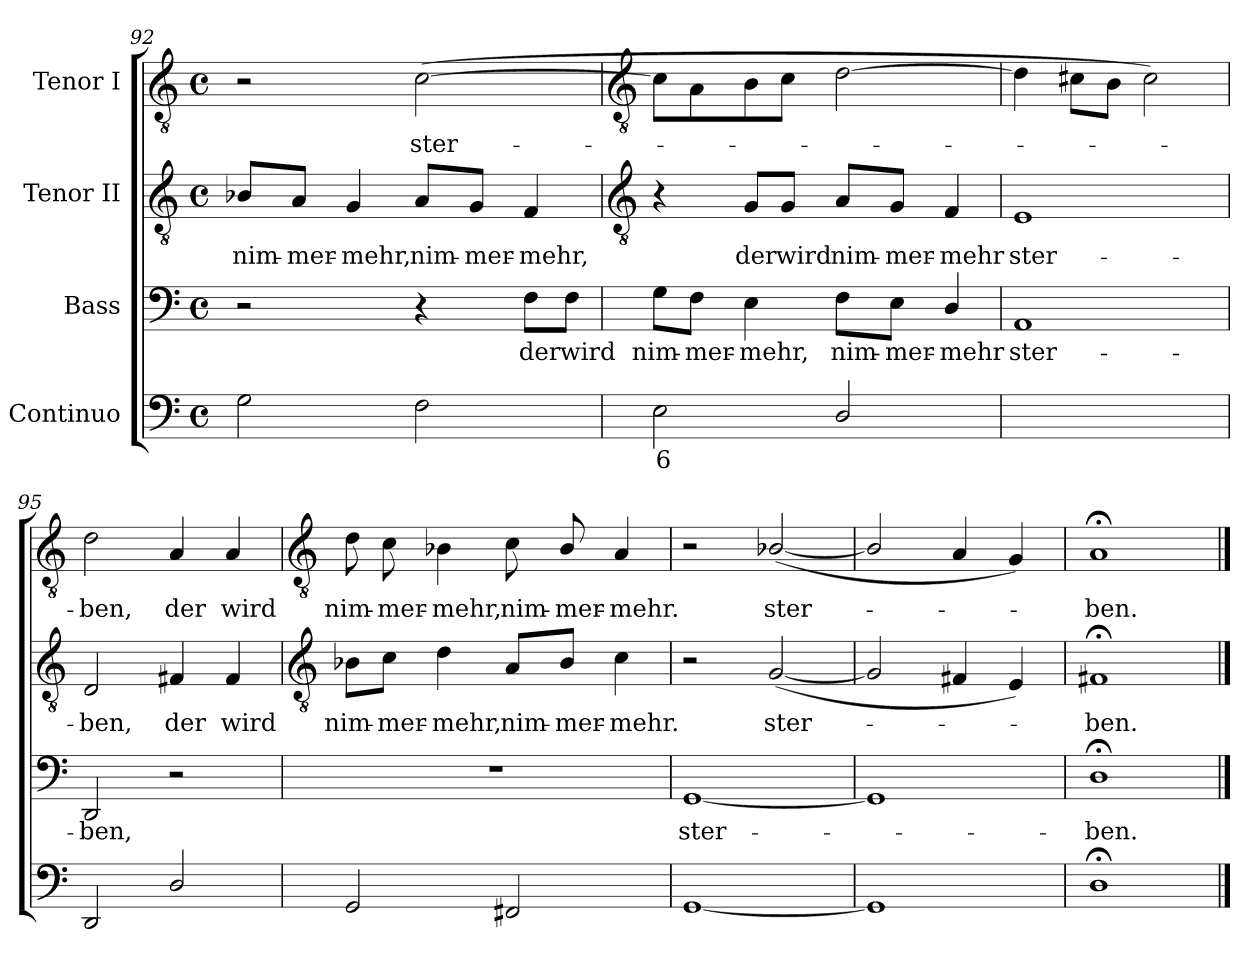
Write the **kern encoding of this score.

**kern	**text	**kern	**text	**kern	**text	**kern	**text
*part4	*part4	*part3	*part3	*part2	*part2	*part1	*part1
*staff4	*staff4	*staff3	*staff3	*staff2	*staff2	*staff1	*staff1
*I"Continuo	*	*I"Bass	*	*I"Tenor II	*	*I"Tenor I	*
*clefF4	*	*clefF4	*	*clefGv2	*	*clefGv2	*
*k[]	*	*k[]	*	*k[]	*	*k[]	*
*C:	*	*C:	*	*C:	*	*C:	*
*M4/4	*	*M4/4	*	*M4/4	*	*M4/4	*
*met(c)	*	*met(c)	*	*met(c)	*	*met(c)	*
=92	=92	=92	=92	=92	=92	=92	=92
!	!	!	!	!	!LO:LY:b	!	!
2G	.	2r	.	8B-X/L	nim-	2r	.
!	!	!	!	!	!LO:LY:b	!	!
.	.	.	.	8A/J	-mer-	.	.
!	!	!	!	!	!LO:LY:b	!	!
.	.	.	.	4G	-mehr,	.	.
!	!	!	!	!	!LO:LY:b	!	!LO:LY:b
2F	.	4r	.	8A/L	nim-	(>[2c	ster-
!	!	!	!	!	!LO:LY:b	!	!
.	.	.	.	8G/J	-mer-	.	.
!	!	!	!LO:LY:b	!	!LO:LY:b	!	!
.	.	8F\L	der	4F	-mehr,	.	.
!	!	!	!LO:LY:b	!	!	!	!
.	.	8F\J	wird	.	.	.	.
!!LO:LB:g=z
=93	=93	=93	=93	=93	=93	=93	=93
*	*	*	*	*clefGv2	*	*clefGv2	*
!	!LO:LY:b	!	!LO:LY:b	!	!	!	!
2E	6	8G\L	nim-	4r	.	8cL]	.
!	!	!	!LO:LY:b	!	!	!	!
.	.	8F\J	-mer-	.	.	8A	.
!	!	!	!LO:LY:b	!	!LO:LY:b	!	!
.	.	4E	-mehr,	8G/L	der	8B	.
!	!	!	!	!	!LO:LY:b	!	!
.	.	.	.	8G/J	wird	8cJ	.
!	!	!	!LO:LY:b	!	!LO:LY:b	!	!
2D/	.	8F\L	nim-	8A/L	nim-	[2d	.
!	!	!	!LO:LY:b	!	!LO:LY:b	!	!
.	.	8E\J	-mer-	8G/J	-mer-	.	.
!	!	!	!LO:LY:b	!	!LO:LY:b	!	!
.	.	4D/	-mehr	4F	-mehr	.	.
=94	=94	=94	=94	=94	=94	=94	=94
!	!LO:LY:b	!	!LO:LY:b	!	!LO:LY:b	!	!
[2AAyy	4	1AA	ster-	1E	ster-	4d]	.
.	.	.	.	.	.	8c#XL	.
.	.	.	.	.	.	8BJ	.
2AAyy]	.	.	.	.	.	2c#)	.
=95	=95	=95	=95	=95	=95	=95	=95
!	!	!	!LO:LY:b	!	!LO:LY:b	!	!LO:LY:b
2DD	.	2DD	-ben,	2D	-ben,	2d	ben,
!	!	!	!	!	!LO:LY:b	!	!LO:LY:b
2D/	.	2r	.	4F#X	der	4A	der
!	!	!	!	!	!LO:LY:b	!	!LO:LY:b
.	.	.	.	4F#	wird	4A	wird
!!LO:LB:g=z
=96	=96	=96	=96	=96	=96	=96	=96
*	*	*	*	*clefGv2	*	*clefGv2	*
!	!	!	!	!	!LO:LY:b	!	!LO:LY:b
2GG	.	1r	.	8B-X\L	nim-	8d	nim-
!	!	!	!	!	!LO:LY:b	!	!LO:LY:b
.	.	.	.	8c\J	-mer-	8c	-mer-
!	!	!	!	!	!LO:LY:b	!	!LO:LY:b
.	.	.	.	4d	-mehr,	4B-X	-mehr,
!	!	!	!	!	!LO:LY:b	!	!LO:LY:b
2FF#X	.	.	.	8A/L	nim-	8c	nim-
!	!	!	!	!	!LO:LY:b	!	!LO:LY:b
.	.	.	.	8B-/J	-mer-	8B-/	-mer-
!	!	!	!	!	!LO:LY:b	!	!LO:LY:b
.	.	.	.	4c	-mehr.	4A	-mehr.
=97	=97	=97	=97	=97	=97	=97	=97
!	!	!	!LO:LY:b	!	!	!	!
[1GG	.	[1GG	ster-	2r	.	2r	.
!	!	!	!	!	!LO:LY:b	!	!LO:LY:b
.	.	.	.	(<[2G	ster-	(<[2B-X/	ster-
=98	=98	=98	=98	=98	=98	=98	=98
1GG]	.	1GG]	.	2G]	.	2B-/]	.
.	.	.	.	4F#X	.	4A	.
.	.	.	.	4E)	.	4G)	.
=99	=99	=99	=99	=99	=99	=99	=99
!	!	!	!LO:LY:b	!	!LO:LY:b	!	!LO:LY:b
1D;<	.	1D;<	ben.	1F#X;<	ben.	1A;<	ben.
==	==	==	==	==	==	==	==
*-	*-	*-	*-	*-	*-	*-	*-
